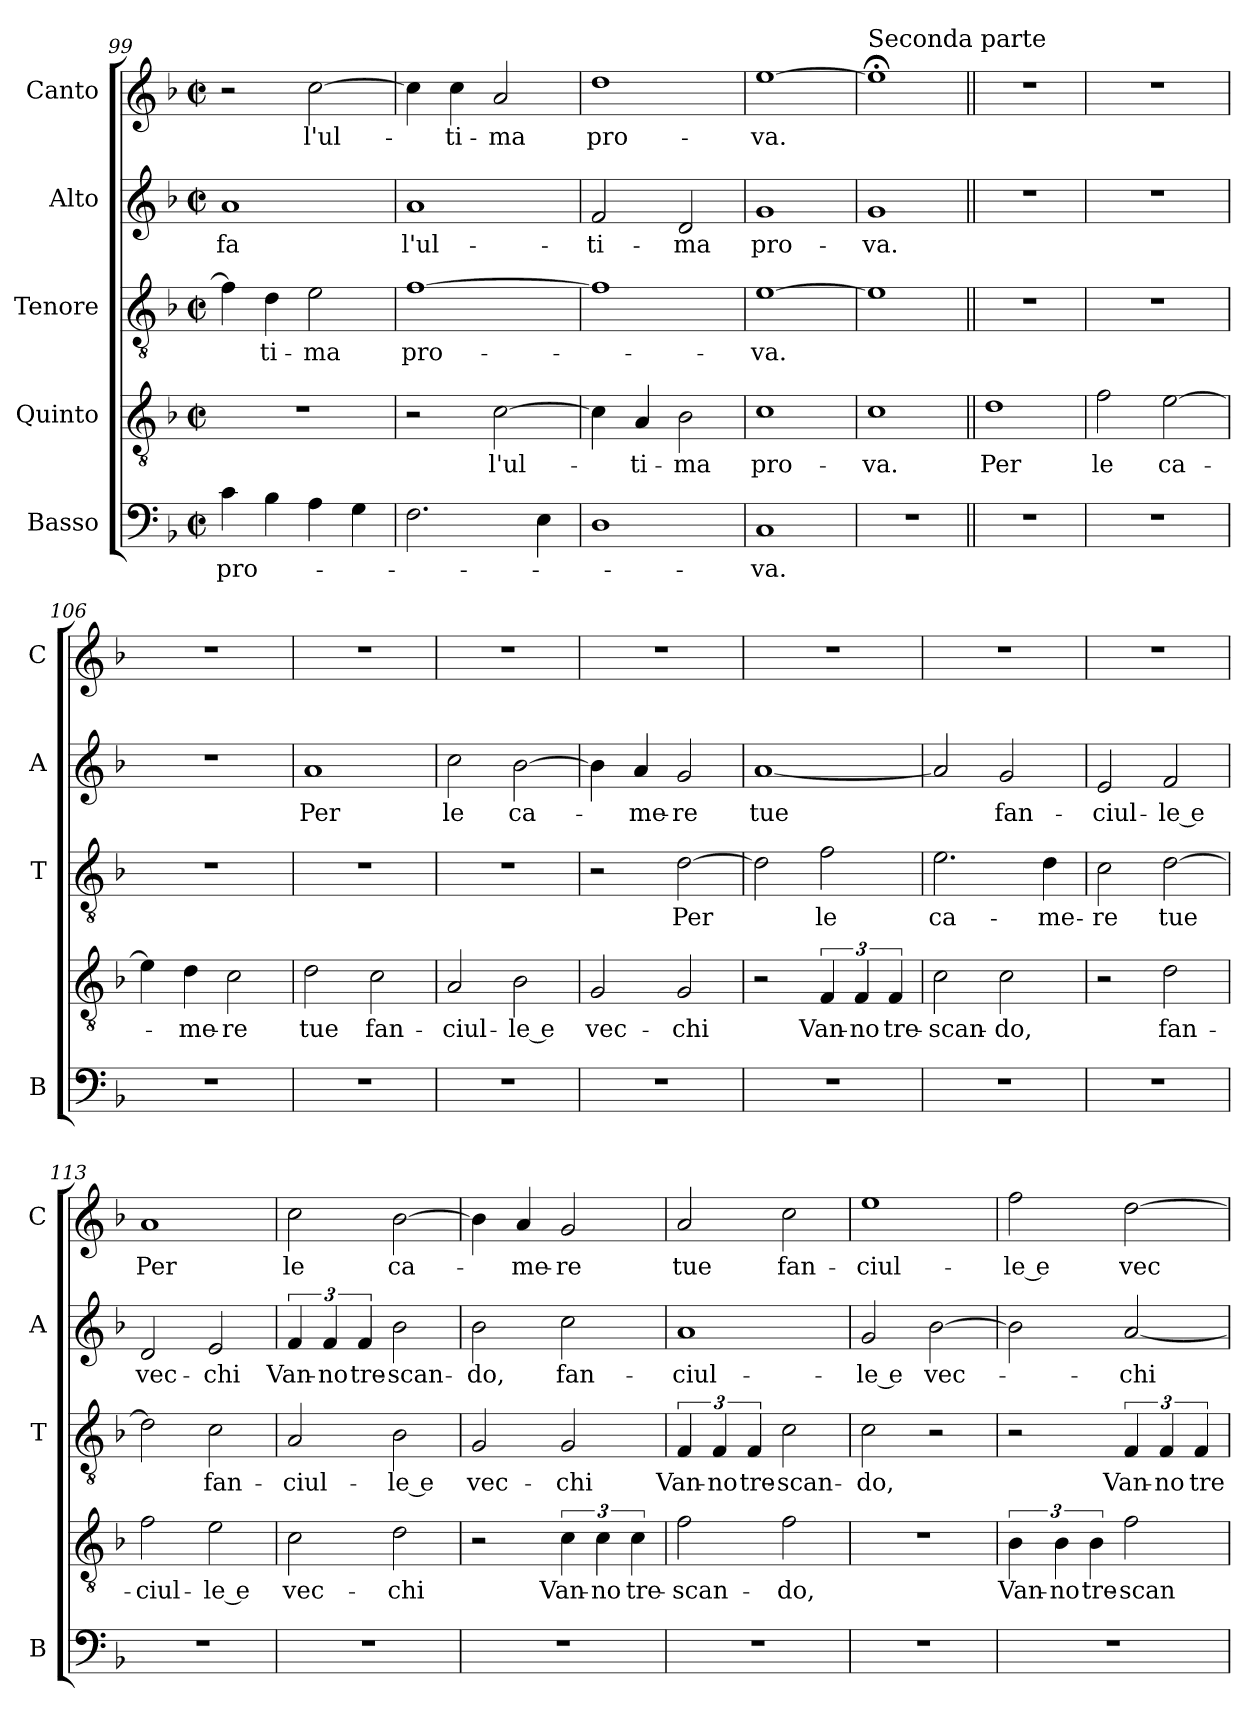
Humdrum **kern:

**kern	**text	**kern	**text	**kern	**text	**kern	**text	**kern	**text
*part5	*part5	*part4	*part4	*part3	*part3	*part2	*part2	*part1	*part1
*staff5	*staff5	*staff4	*staff4	*staff3	*staff3	*staff2	*staff2	*staff1	*staff1
*I"Basso	*	*I"Quinto	*	*I"Tenore	*	*I"Alto	*	*I"Canto	*
*I'B	*	*	*	*I'T	*	*I'A	*	*I'C	*
*clefF4	*	*clefGv2	*	*clefGv2	*	*clefG2	*	*clefG2	*
*k[b-]	*	*k[b-]	*	*k[b-]	*	*k[b-]	*	*k[b-]	*
*M2/2	*	*M2/2	*	*M2/2	*	*M2/2	*	*M2/2	*
*met(c|)	*	*met(c|)	*	*met(c|)	*	*met(c|)	*	*met(c|)	*
=99	=99	=99	=99	=99	=99	=99	=99	=99	=99
!	!LO:LY:b	!	!	!	!	!	!LO:LY:b	!	!
4c\	pro-	1r	.	4f\]	.	1a	fa	2r	.
!	!	!	!	!	!LO:LY:b	!	!	!	!
4B-\	.	.	.	4d\	-ti-	.	.	.	.
!	!	!	!	!	!LO:LY:b	!	!	!	!LO:LY:b
4A\	.	.	.	2e\	-ma	.	.	[2cc\	l'ul-
4G\	.	.	.	.	.	.	.	.	.
=100	=100	=100	=100	=100	=100	=100	=100	=100	=100
!	!	!	!	!	!LO:LY:b	!	!LO:LY:b	!	!
2.F\	.	2r	.	[1f	pro-	1a	l'ul-	4cc\]	.
!	!	!	!	!	!	!	!	!	!LO:LY:b
.	.	.	.	.	.	.	.	4cc\	-ti-
!	!	!	!LO:LY:b	!	!	!	!	!	!LO:LY:b
.	.	[2c\	l'ul-	.	.	.	.	2a/	-ma
4E\	.	.	.	.	.	.	.	.	.
=101	=101	=101	=101	=101	=101	=101	=101	=101	=101
!	!	!	!	!	!	!	!LO:LY:b	!	!LO:LY:b
1D	.	4c\]	.	1f]	.	2f/	-ti-	1dd	pro-
!	!	!	!LO:LY:b	!	!	!	!	!	!
.	.	4A/	-ti-	.	.	.	.	.	.
!	!	!	!LO:LY:b	!	!	!	!LO:LY:b	!	!
.	.	2B-\	-ma	.	.	2d/	-ma	.	.
=102	=102	=102	=102	=102	=102	=102	=102	=102	=102
!	!LO:LY:b	!	!LO:LY:b	!	!LO:LY:b	!	!LO:LY:b	!	!LO:LY:b
1C	-va.	1c	pro-	[1e	-va.	1g	pro-	[1ee	-va.
=103	=103	=103	=103	=103	=103	=103	=103	=103	=103
!	!	!	!	!	!	!	!	!LO:TX:a:t=Seconda parte	!
!	!	!	!LO:LY:b	!	!	!	!LO:LY:b	!	!
1r	.	1c	-va.	1e]	.	1g	-va.	1ee;<]	.
=104||	=104||	=104||	=104||	=104||	=104||	=104||	=104||	=104||	=104||
*	*	*	*	*	*	*	*	*MM136	*
!	!	!	!LO:LY:b	!	!	!	!	!	!
1r	.	1d	Per	1r	.	1r	.	1r	.
=105	=105	=105	=105	=105	=105	=105	=105	=105	=105
!	!	!	!LO:LY:b	!	!	!	!	!	!
1r	.	2f\	le	1r	.	1r	.	1r	.
!	!	!	!LO:LY:b	!	!	!	!	!	!
.	.	[2e\	ca-	.	.	.	.	.	.
=106	=106	=106	=106	=106	=106	=106	=106	=106	=106
1r	.	4e\]	.	1r	.	1r	.	1r	.
!	!	!	!LO:LY:b	!	!	!	!	!	!
.	.	4d\	-me-	.	.	.	.	.	.
!	!	!	!LO:LY:b	!	!	!	!	!	!
.	.	2c\	-re	.	.	.	.	.	.
!!LO:LB:g=z
=107	=107	=107	=107	=107	=107	=107	=107	=107	=107
!	!	!	!LO:LY:b	!	!	!	!LO:LY:b	!	!
1r	.	2d\	tue	1r	.	1a	Per	1r	.
!	!	!	!LO:LY:b	!	!	!	!	!	!
.	.	2c\	fan-	.	.	.	.	.	.
=108	=108	=108	=108	=108	=108	=108	=108	=108	=108
!	!	!	!LO:LY:b	!	!	!	!LO:LY:b	!	!
1r	.	2A/	-ciul-	1r	.	2cc\	le	1r	.
!	!	!	!LO:LY:b	!	!	!	!LO:LY:b	!	!
.	.	2B-\	le e	.	.	[2b-\	ca-	.	.
=109	=109	=109	=109	=109	=109	=109	=109	=109	=109
!	!	!	!LO:LY:b	!	!	!	!	!	!
1r	.	2G/	vec-	2r	.	4b-\]	.	1r	.
!	!	!	!	!	!	!	!LO:LY:b	!	!
.	.	.	.	.	.	4a/	-me-	.	.
!	!	!	!LO:LY:b	!	!LO:LY:b	!	!LO:LY:b	!	!
.	.	2G/	-chi	[2d\	Per	2g/	-re	.	.
=110	=110	=110	=110	=110	=110	=110	=110	=110	=110
!	!	!	!	!	!	!	!LO:LY:b	!	!
1r	.	2r	.	2d\]	.	[1a	tue	1r	.
!	!	!	!LO:LY:b	!	!LO:LY:b	!	!	!	!
.	.	6F/	Van-	2f\	le	.	.	.	.
!	!	!	!LO:LY:b	!	!	!	!	!	!
.	.	6F/	-no	.	.	.	.	.	.
!	!	!	!LO:LY:b	!	!	!	!	!	!
.	.	6F/	tre-	.	.	.	.	.	.
=111	=111	=111	=111	=111	=111	=111	=111	=111	=111
!	!	!	!LO:LY:b	!	!LO:LY:b	!	!	!	!
1r	.	2c\	-scan-	2.e\	ca-	2a/]	.	1r	.
!	!	!	!LO:LY:b	!	!	!	!LO:LY:b	!	!
.	.	2c\	-do,	.	.	2g/	fan-	.	.
!	!	!	!	!	!LO:LY:b	!	!	!	!
.	.	.	.	4d\	-me-	.	.	.	.
=112	=112	=112	=112	=112	=112	=112	=112	=112	=112
!	!	!	!	!	!LO:LY:b	!	!LO:LY:b	!	!
1r	.	2r	.	2c\	-re	2e/	-ciul-	1r	.
!	!	!	!LO:LY:b	!	!LO:LY:b	!	!LO:LY:b	!	!
.	.	2d\	fan-	[2d\	tue	2f/	le e	.	.
=113	=113	=113	=113	=113	=113	=113	=113	=113	=113
!	!	!	!LO:LY:b	!	!	!	!LO:LY:b	!	!LO:LY:b
1r	.	2f\	-ciul-	2d\]	.	2d/	vec-	1a	Per
!	!	!	!LO:LY:b	!	!LO:LY:b	!	!LO:LY:b	!	!
.	.	2e\	le e	2c\	fan-	2e/	-chi	.	.
=114	=114	=114	=114	=114	=114	=114	=114	=114	=114
!	!	!	!LO:LY:b	!	!LO:LY:b	!	!LO:LY:b	!	!LO:LY:b
1r	.	2c\	vec-	2A/	-ciul-	6f/	Van-	2cc\	le
!	!	!	!	!	!	!	!LO:LY:b	!	!
.	.	.	.	.	.	6f/	-no	.	.
!	!	!	!	!	!	!	!LO:LY:b	!	!
.	.	.	.	.	.	6f/	tre-	.	.
!	!	!	!LO:LY:b	!	!LO:LY:b	!	!LO:LY:b	!	!LO:LY:b
.	.	2d\	-chi	2B-\	le e	2b-\	-scan-	[2b-\	ca-
!!LO:PB:g=z
=115	=115	=115	=115	=115	=115	=115	=115	=115	=115
!	!	!	!	!	!LO:LY:b	!	!LO:LY:b	!	!
1r	.	2r	.	2G/	vec-	2b-\	-do,	4b-\]	.
!	!	!	!	!	!	!	!	!	!LO:LY:b
.	.	.	.	.	.	.	.	4a/	-me-
!	!	!	!LO:LY:b	!	!LO:LY:b	!	!LO:LY:b	!	!LO:LY:b
.	.	6c\	Van-	2G/	-chi	2cc\	fan-	2g/	-re
!	!	!	!LO:LY:b	!	!	!	!	!	!
.	.	6c\	-no	.	.	.	.	.	.
!	!	!	!LO:LY:b	!	!	!	!	!	!
.	.	6c\	tre-	.	.	.	.	.	.
=116	=116	=116	=116	=116	=116	=116	=116	=116	=116
!	!	!	!LO:LY:b	!	!LO:LY:b	!	!LO:LY:b	!	!LO:LY:b
1r	.	2f\	-scan-	6F/	Van-	1a	-ciul-	2a/	tue
!	!	!	!	!	!LO:LY:b	!	!	!	!
.	.	.	.	6F/	-no	.	.	.	.
!	!	!	!	!	!LO:LY:b	!	!	!	!
.	.	.	.	6F/	tre-	.	.	.	.
!	!	!	!LO:LY:b	!	!LO:LY:b	!	!	!	!LO:LY:b
.	.	2f\	-do,	2c\	-scan-	.	.	2cc\	fan-
=117	=117	=117	=117	=117	=117	=117	=117	=117	=117
!	!	!	!	!	!LO:LY:b	!	!LO:LY:b	!	!LO:LY:b
1r	.	1r	.	2c\	-do,	2g/	le e	1ee	-ciul-
!	!	!	!	!	!	!	!LO:LY:b	!	!
.	.	.	.	2r	.	[2b-\	vec-	.	.
=118	=118	=118	=118	=118	=118	=118	=118	=118	=118
!	!	!	!LO:LY:b	!	!	!	!	!	!LO:LY:b
1r	.	6B-\	Van-	2r	.	2b-\]	.	2ff\	le e
!	!	!	!LO:LY:b	!	!	!	!	!	!
.	.	6B-\	-no	.	.	.	.	.	.
!	!	!	!LO:LY:b	!	!	!	!	!	!
.	.	6B-\	tre-	.	.	.	.	.	.
!	!	!	!LO:LY:b	!	!LO:LY:b	!	!LO:LY:b	!	!LO:LY:b
.	.	2f\	-scan-	6F/	Van-	[2a/	-chi	[2dd\	vec-
!	!	!	!	!	!LO:LY:b	!	!	!	!
.	.	.	.	6F/	-no	.	.	.	.
!	!	!	!	!	!LO:LY:b	!	!	!	!
.	.	.	.	6F/	tre-	.	.	.	.
=	=	=	=	=	=	=	=	=	=
*-	*-	*-	*-	*-	*-	*-	*-	*-	*-
